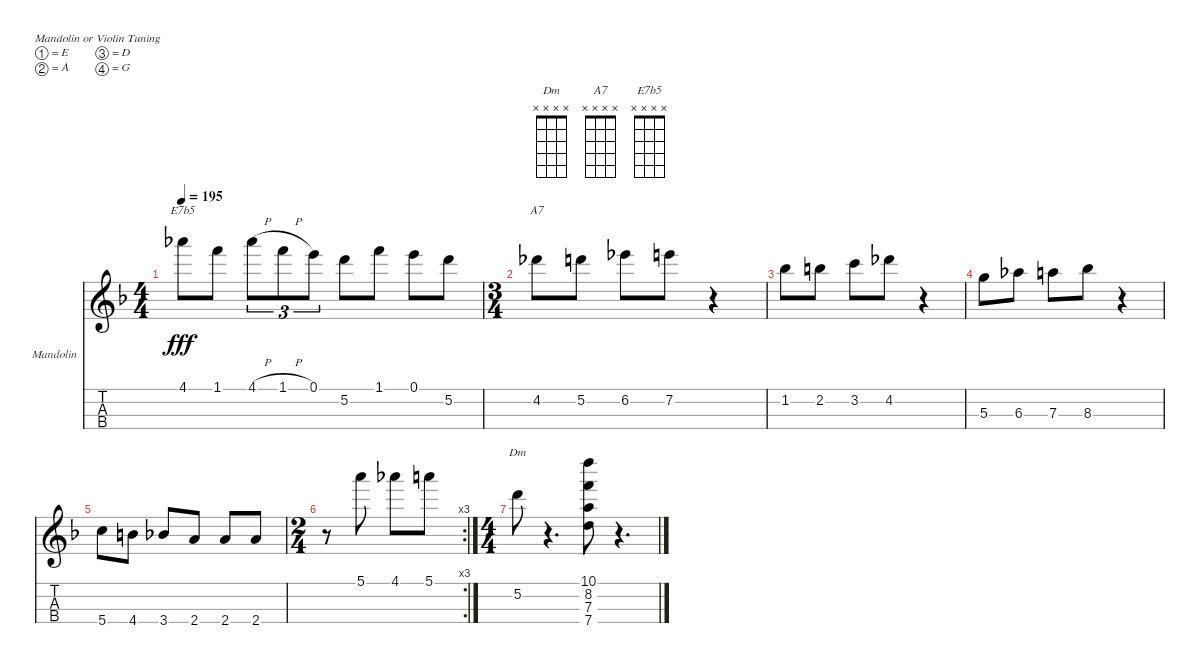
\bracketExtendMode nobrackets
\firstSystemTrackNameOrientation horizontal
\otherSystemsTrackNameOrientation horizontal
\track ("Mandolin" "Mandolin") {instrument acousticguitarsteel}
\staff {score tabs}
\tuning (E5 A4 D4 G3)
\chord ("Dm" x x x x)
\chord ("A7" x x x x)
\chord ("E7b5" x x x x)
\ts (4 4)
\tempo 195
\clef g2
\ks dminor
4.1.8{ch "E7b5" dy fff} 1.1.8 4.1{h}.8{tu (3 2)} 1.1{h}.8{tu (3 2)} 0.1.8{tu (3 2)} 5.2.8 1.1.8 0.1.8 5.2.8 |
\ts (3 4)
4.2.8{ch "A7"} 5.2.8 6.2.8 7.2.8 r.4 |
1.2.8 2.2.8 3.2.8 4.2.8 r.4 |
5.3.8 6.3.8 7.3.8 8.3.8 r.4 |
5.4.8 4.4.8 3.4.8 2.4.8 2.4.8 2.4.8 |
\rc 3
\ts (2 4)
r.8 5.1.8 4.1.8 5.1.8 |
\ts (4 4)
5.2.8{ch "Dm"} r.4{d} (10.1 8.2 7.3 7.4).8 r.4{d}
